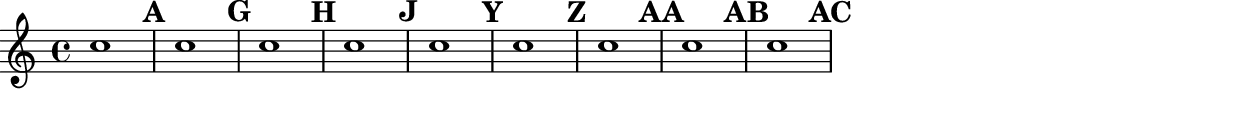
%% Generated by lilypond-book.py
%% Options: [alt=[image of music],printfilename,indent=0\mm,texidoc,line-width=160\mm]
\include "lilypond-book-preamble.ly"







% ****************************************************************
% Start cut-&-pastable-section 
% ****************************************************************

\paper {
  #(define dump-extents #t)
  
  indent = 0\mm
  line-width = 160\mm
  force-assignment = #""
  line-width = #(- line-width (* mm  3.000000))
}

\layout {
  
}



% ****************************************************************
% ly snippet:
% ****************************************************************
\sourcefilename "rehearsal-mark-letter.ly"
\sourcefileline 0


\header {

  texidoc= "Rehearsal marks in letter style: the I is skipped, and
after Z, double letters are used.  The mark may be set with
@code{\mark NUMBER}, or with @code{Score.rehearsalMark}."

}

\version "2.10.0"
\paper { ragged-right = ##t } 

\relative c'' {
  c1  \mark \default
  c1  \mark #7
  c1  \mark \default
  c1  \mark \default
  c1  \mark \default
  \set Score.rehearsalMark = #24
  c1  \mark \default
  c1  \mark \default
  c1  \mark \default
  c1  \mark \default
}



% ****************************************************************
% end ly snippet
% ****************************************************************
